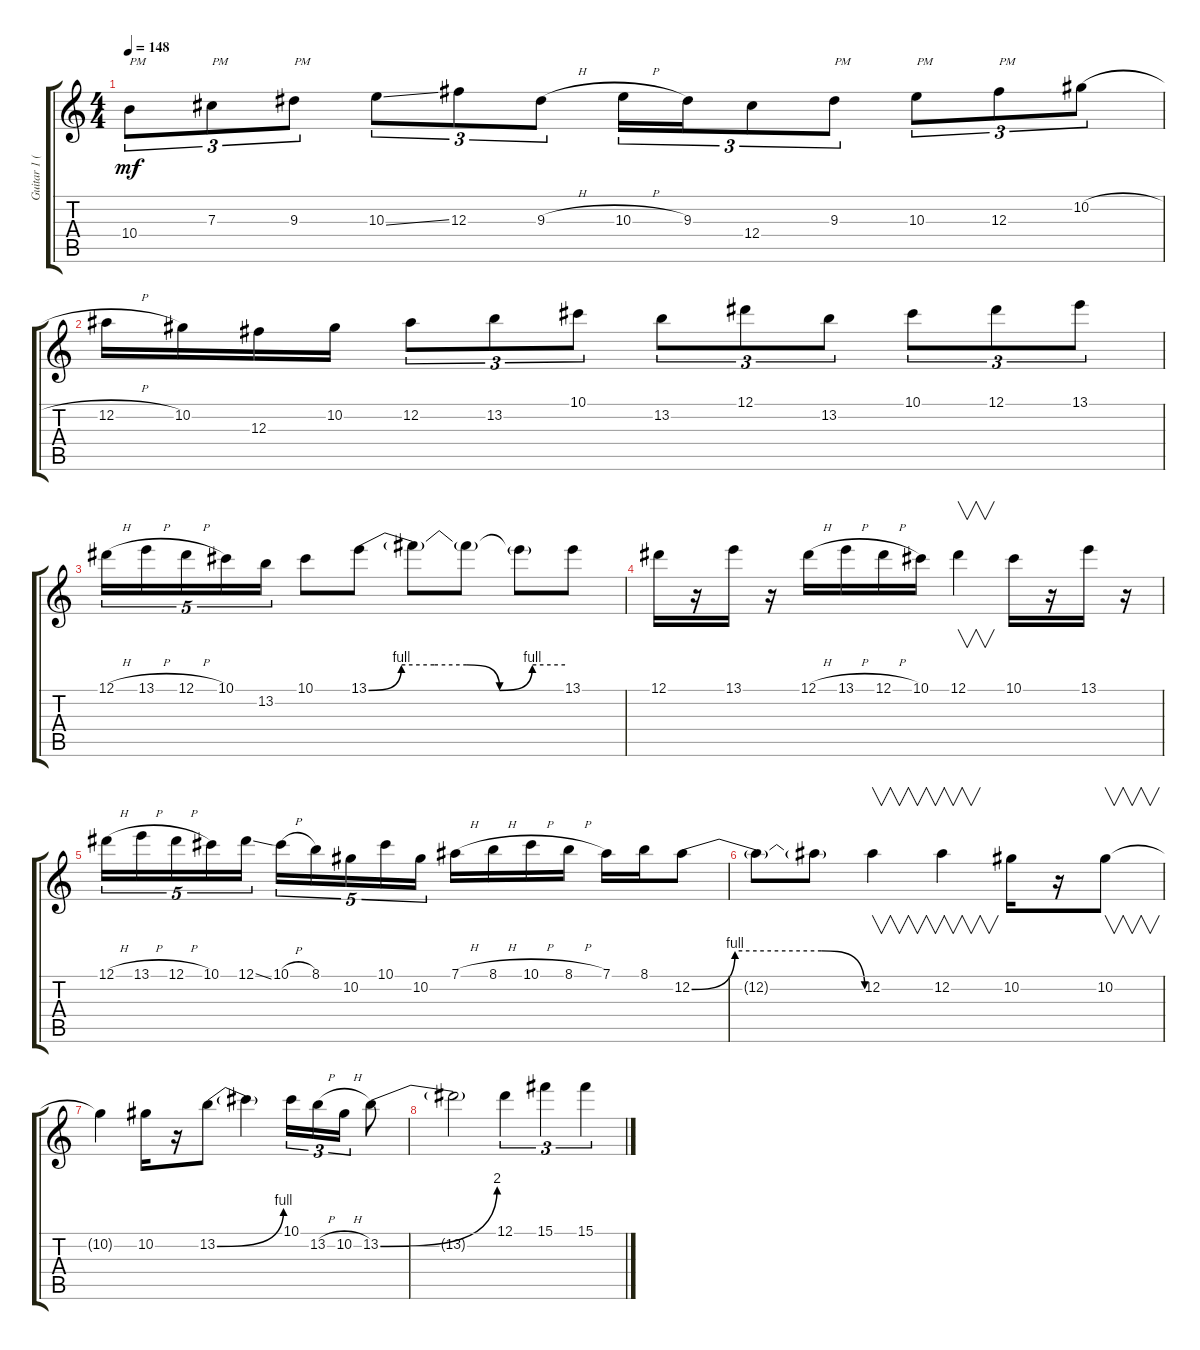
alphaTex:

\track ("Guitar 1 (Slash)" "Guitar 1 (") {instrument distortionguitar}
\staff {score tabs}
\tuning (Eb4 Bb3 Gb3 Db3 Ab2 Eb2) {hide}
\ts (4 4)
\tempo 148
\clef g2
\ks c
10.4.8{tu (3 2) txt "PM" dy mf} 7.3.8{tu (3 2) txt "PM"} 9.3.8{tu (3 2) txt "PM"} 10.3{ss}.8{tu (3 2)} 12.3.8{tu (3 2)} 9.3{h}.8{tu (3 2)} 10.3{h}.16{tu (3 2)} 9.3.16{tu (3 2)} 12.4.8{tu (3 2)} 9.3.8{tu (3 2) txt "PM"} 10.3.8{tu (3 2) txt "PM"} 12.3.8{tu (3 2) txt "PM"} 10.2{h}.8{tu (3 2)} |
12.2{h}.16 10.2.16 12.3.16 10.2.16 12.2.8{tu (3 2)} 13.2.8{tu (3 2)} 10.1.8{tu (3 2)} 13.2.8{tu (3 2)} 12.1.8{tu (3 2)} 13.2.8{tu (3 2)} 10.1.8{tu (3 2)} 12.1.8{tu (3 2)} 13.1.8{tu (3 2)} |
12.1{h}.16{tu (5 4)} 13.1{h}.16{tu (5 4)} 12.1{h}.16{tu (5 4)} 10.1.16{tu (5 4)} 13.2.16{tu (5 4)} 10.1.8 13.1{be (custom 0 0 10 4 20 4 30 4 40 0 50 4 60 4)}.8 13.1{t}.8 13.1{t}.8 13.1{t}.8 13.1.8 |
12.1.16 r.16 13.1.16 r.16 12.1{h}.16 13.1{h}.16 12.1{h}.16 10.1.16 12.1.4{v} 10.1.16 r.16 13.1.16 r.16 |
12.1{h}.16{tu (5 4)} 13.1{h}.16{tu (5 4)} 12.1{h}.16{tu (5 4)} 10.1.16{tu (5 4)} 12.1{ss}.16{tu (5 4)} 10.1{h}.16{tu (5 4)} 8.1.16{tu (5 4)} 10.2.16{tu (5 4)} 10.1.16{tu (5 4)} 10.2.16{tu (5 4)} 7.1{h}.16 8.1{h}.16 10.1{h}.16 8.1{h}.16 7.1.16 8.1.16 12.2{be (custom 0 0 15 4 30 4 45 4 60 0)}.8 |
12.2{t}.8 12.2{t}.8 12.2.4{v} 12.2.4{v} 10.2.16 r.16 10.2.8{v} |
10.2{t}.4 10.2.16 r.16 13.2{be (bend 0 0 60 4)}.8 13.2{t}.4 10.1.16{tu (3 2)} 13.2{h}.16{tu (3 2)} 10.2{h}.16{tu (3 2)} 13.2{be (bend 0 0 60 8)}.8 |
13.2{t}.2 12.1.4{tu (3 2)} 15.1.4{tu (3 2)} 15.1.4{tu (3 2)}
